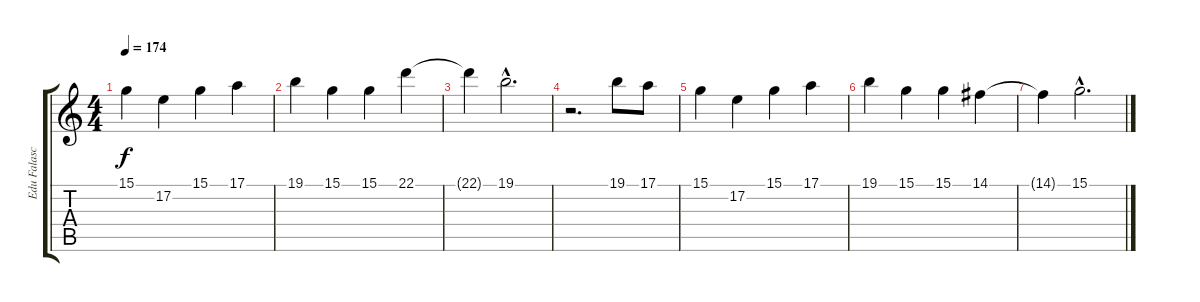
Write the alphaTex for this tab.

\track ("Edu Falaschi" "Edu Falasc") {instrument pad4choir}
\staff {score tabs}
\tuning (E4 B3 G3 D3 A2 E2) {hide}
\ts (4 4)
\tempo 174
\clef g2
\ks c
15.1.4{dy f} 17.2.4 15.1.4 17.1.4 |
19.1.4 15.1.4 15.1.4 22.1.4 |
22.1{t}.4 19.1{hac}.2{d} |
r.2{d} 19.1.8 17.1.8 |
15.1.4 17.2.4 15.1.4 17.1.4 |
19.1.4 15.1.4 15.1.4 14.1.4 |
14.1{t}.4 15.1{hac}.2{d}
